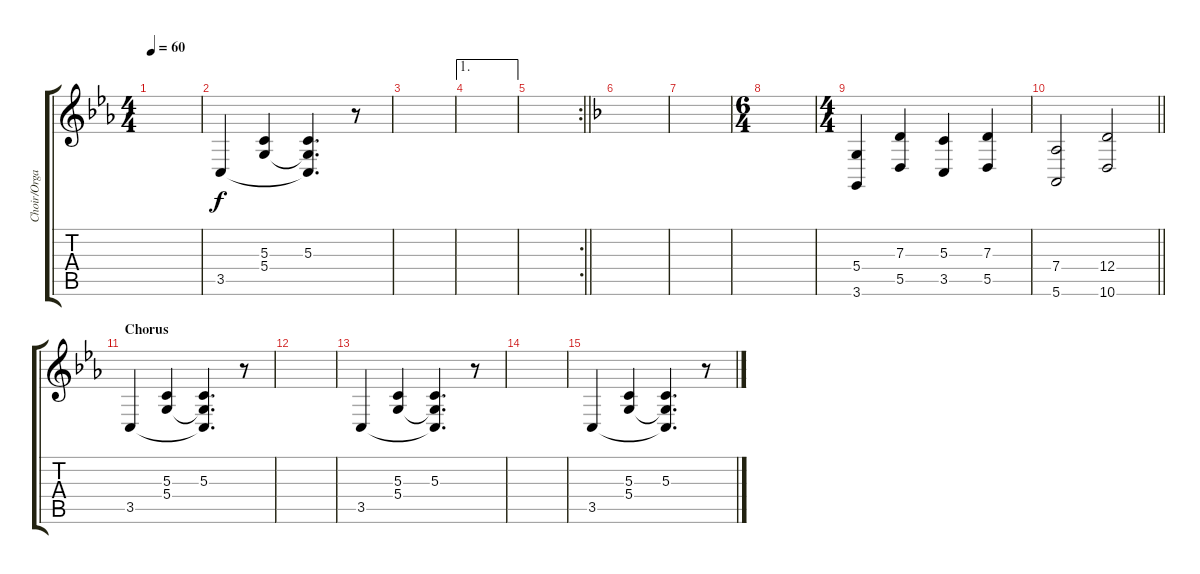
\track ("Choir/Organ" "Choir/Orga") {instrument choiraahs}
\staff {score tabs}
\tuning (E4 B3 G3 D3 A2 E2) {hide}
\ts (4 4)
\tempo 60
\clef g2
\ks cminor
|
3.5.4{volume 15} (5.3 5.4).4 (5.3 5.4{t} 3.5{t}).4{d} r.8 |
|
\ae 1
|
\rc 2
\barLineRight lightlight
|
\section ("" "")
\ks dminor
|
|
\ts (6 4)
|
\ts (4 4)
(5.4 3.6).4{volume 14} (7.3 5.5).4 (5.3 3.5).4 (7.3 5.5).4 |
\barLineRight lightlight
(7.4 5.6).2 (12.4 10.6).2 |
\section ("" "Chorus")
\ks cminor
3.5.4{volume 15} (5.3 5.4).4 (5.3 5.4{t} 3.5{t}).4{d} r.8 |
|
3.5.4{volume 15} (5.3 5.4).4 (5.3 5.4{t} 3.5{t}).4{d} r.8 |
|
3.5.4{volume 15} (5.3 5.4).4 (5.3 5.4{t} 3.5{t}).4{d} r.8
